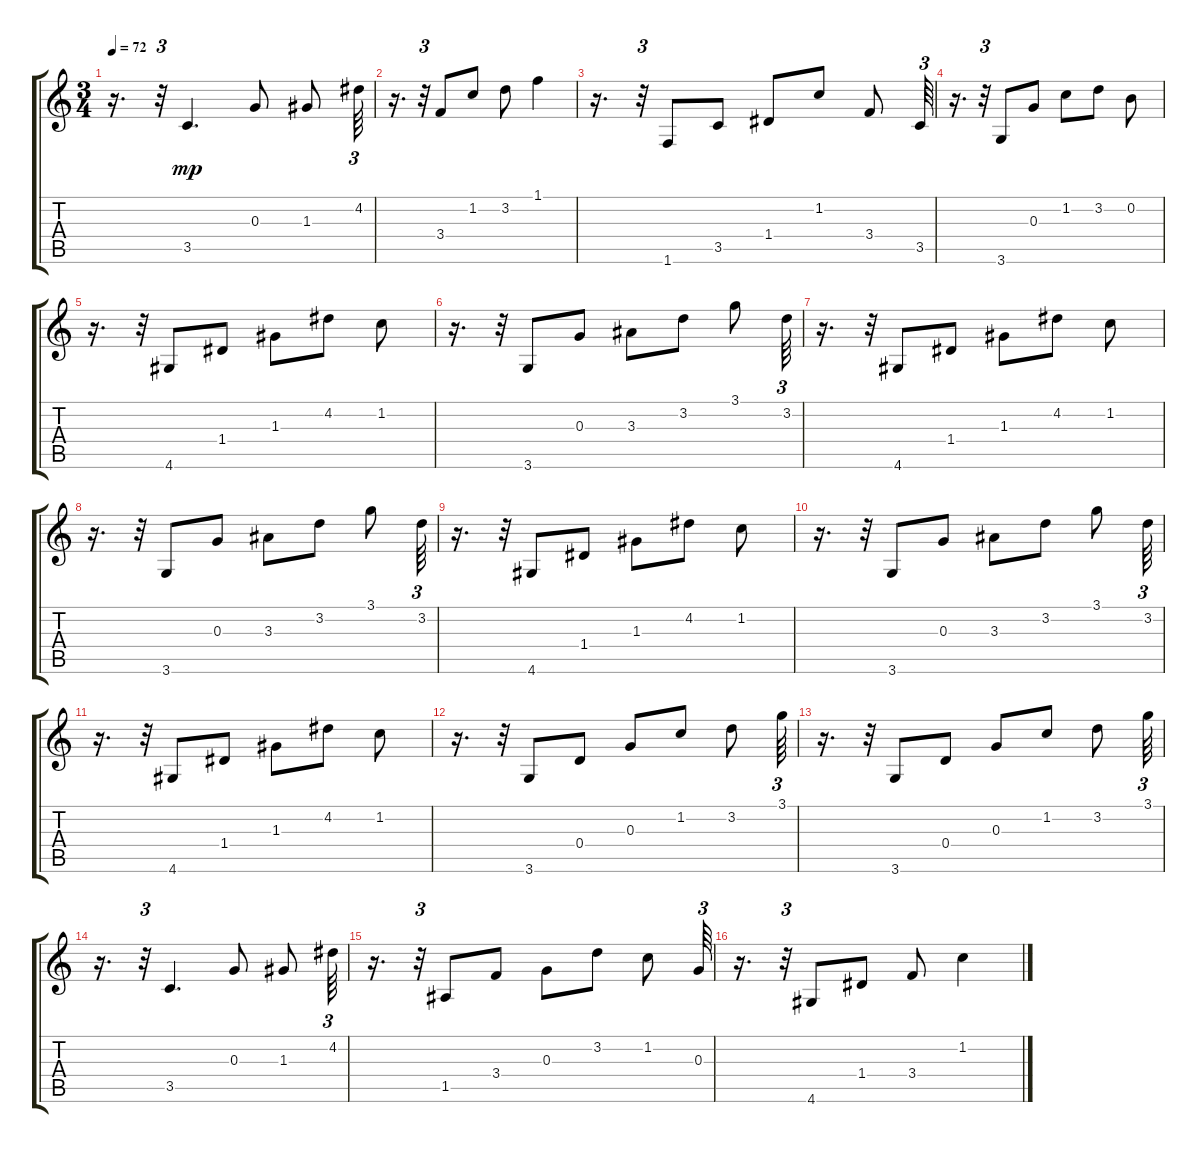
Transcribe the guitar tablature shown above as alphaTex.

\track "" {instrument acousticguitarsteel}
\staff {score tabs}
\tuning (E4 B3 G3 D3 A2 E2) {hide}
\ts (3 4)
\tempo 72
\clef g2
\ks c
r.16{d dy mp} r.32{tu (3 2)} 3.5.4{d} 0.3.8 1.3.8 4.2.64{tu (3 2)} |
r.16{d} r.32{tu (3 2)} 3.4.8 1.2.8 3.2.8 1.1.4 |
r.16{d} r.32{tu (3 2)} 1.6.8 3.5.8 1.4.8 1.2.8 3.4.8 3.5.64{tu (3 2)} |
r.16{d} r.32{tu (3 2)} 3.6.8 0.3.8 1.2.8 3.2.8 0.2.8 |
r.16{d} r.32{tu (3 2)} 4.6.8 1.4.8 1.3.8 4.2.8 1.2.8 |
r.16{d} r.32{tu (3 2)} 3.6.8 0.3.8 3.3.8 3.2.8 3.1.8 3.2.64{tu (3 2)} |
r.16{d} r.32{tu (3 2)} 4.6.8 1.4.8 1.3.8 4.2.8 1.2.8 |
r.16{d} r.32{tu (3 2)} 3.6.8 0.3.8 3.3.8 3.2.8 3.1.8 3.2.64{tu (3 2)} |
r.16{d} r.32{tu (3 2)} 4.6.8 1.4.8 1.3.8 4.2.8 1.2.8 |
r.16{d} r.32{tu (3 2)} 3.6.8 0.3.8 3.3.8 3.2.8 3.1.8 3.2.64{tu (3 2)} |
r.16{d} r.32{tu (3 2)} 4.6.8 1.4.8 1.3.8 4.2.8 1.2.8 |
r.16{d} r.32{tu (3 2)} 3.6.8 0.4.8 0.3.8 1.2.8 3.2.8 3.1.64{tu (3 2)} |
r.16{d} r.32{tu (3 2)} 3.6.8 0.4.8 0.3.8 1.2.8 3.2.8 3.1.64{tu (3 2)} |
r.16{d} r.32{tu (3 2)} 3.5.4{d} 0.3.8 1.3.8 4.2.64{tu (3 2)} |
r.16{d} r.32{tu (3 2)} 1.5.8 3.4.8 0.3.8 3.2.8 1.2.8 0.3.64{tu (3 2)} |
r.16{d} r.32{tu (3 2)} 4.6.8 1.4.8 3.4.8 1.2.4
